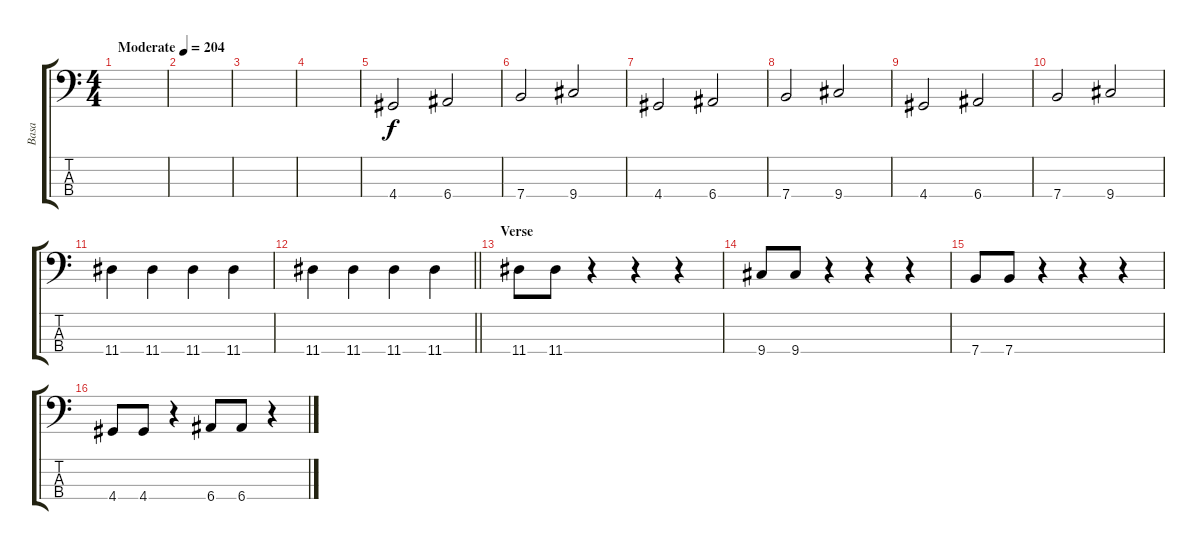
\track ("Basa" "Basa") {instrument electricbasspick}
\staff {score tabs}
\tuning (G2 D2 A1 E1) {hide}
\ts (4 4)
\tempo (204 "Moderate")
\clef f4
\ks c
|
|
|
|
4.4.2 6.4.2 |
7.4.2 9.4.2 |
4.4.2 6.4.2 |
7.4.2 9.4.2 |
4.4.2 6.4.2 |
7.4.2 9.4.2 |
11.4.4 11.4.4 11.4.4 11.4.4 |
\barLineRight lightlight
11.4.4 11.4.4 11.4.4 11.4.4 |
\section ("" "Verse")
11.4.8 11.4.8 r.4 r.4 r.4 |
9.4.8 9.4.8 r.4 r.4 r.4 |
7.4.8 7.4.8 r.4 r.4 r.4 |
4.4.8 4.4.8 r.4 6.4.8 6.4.8 r.4
